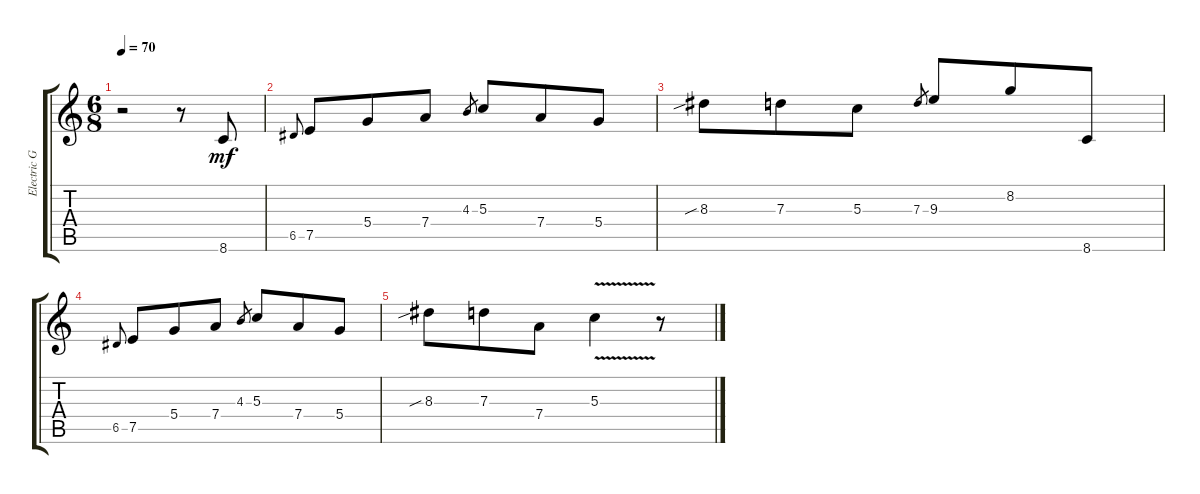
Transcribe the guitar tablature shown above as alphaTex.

\track ("Electric Guitar" "Electric G") {instrument electricguitarclean}
\staff {score tabs}
\tuning (E4 B3 G3 D3 A2 E2) {hide}
\ts (6 8)
\tempo 70
\clef g2
\ks c
r.2{dy mf instrument electricguitarclean} r.8 8.6.8 |
6.5.8{gr onbeat} 7.5.8 5.4.8 7.4.8 4.3.8{gr} 5.3.8 7.4.8 5.4.8 |
8.3{sib}.8 7.3.8 5.3.8 7.3.8{gr} 9.3.8 8.2.8 8.6.8 |
6.5.8{gr onbeat} 7.5.8 5.4.8 7.4.8 4.3.8{gr} 5.3.8 7.4.8 5.4.8 |
8.3{sib}.8 7.3.8 7.4.8 5.3{v}.4 r.8
